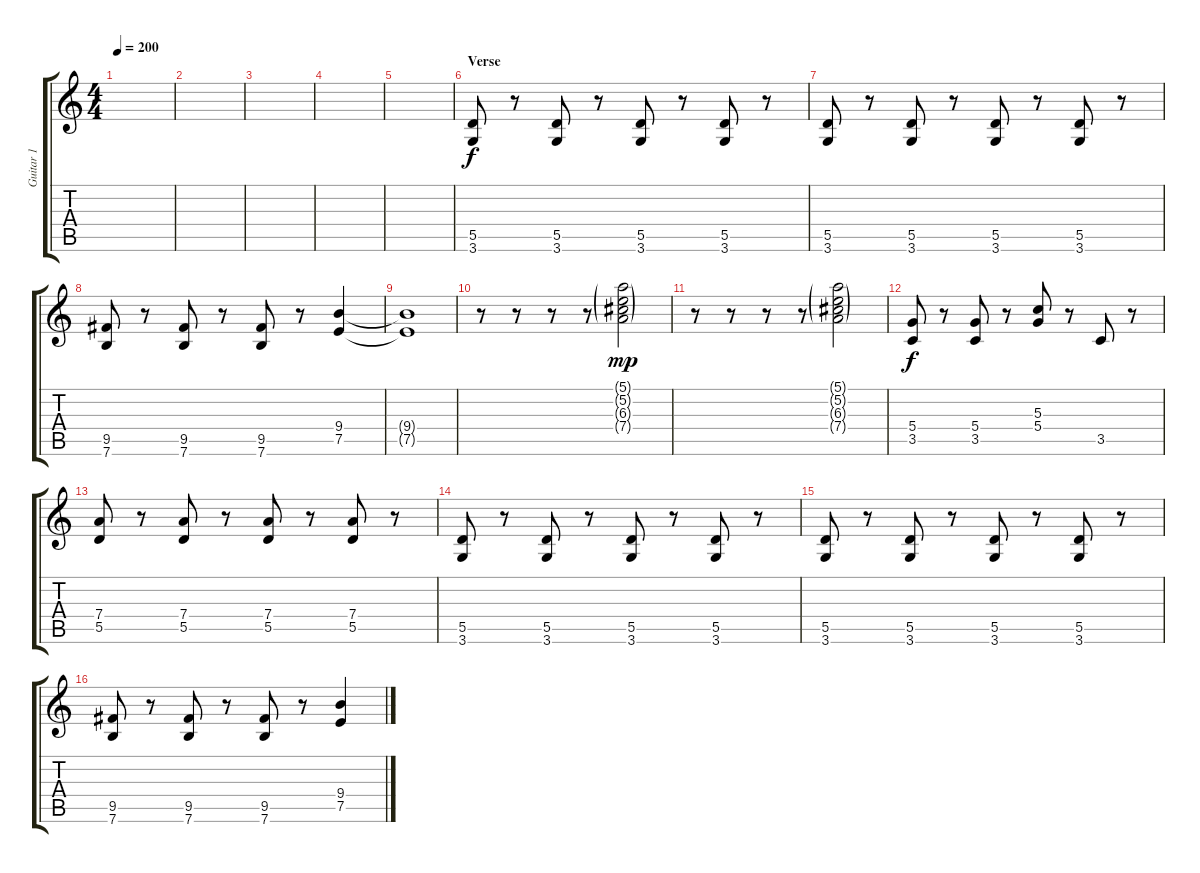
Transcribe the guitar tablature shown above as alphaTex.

\track ("Guitar 1" "Guitar 1") {instrument overdrivenguitar}
\staff {score tabs}
\tuning (E4 B3 G3 D3 A2 E2) {hide}
\ts (4 4)
\tempo 200
\clef g2
\ks c
|
|
|
|
|
\section ("" "Verse")
(5.5 3.6).8 r.8 (5.5 3.6).8 r.8 (5.5 3.6).8 r.8 (5.5 3.6).8 r.8 |
(5.5 3.6).8 r.8 (5.5 3.6).8 r.8 (5.5 3.6).8 r.8 (5.5 3.6).8 r.8 |
(9.5 7.6).8 r.8 (9.5 7.6).8 r.8 (9.5 7.6).8 r.8 (9.4 7.5).4 |
(9.4{t} 7.5{t}).1 |
r.8 r.8 r.8 r.8 (5.1{g} 5.2{g} 6.3{g} 7.4{g}).2{dy mp} |
r.8 r.8 r.8 r.8 (5.1{g} 5.2{g} 6.3{g} 7.4{g}).2 |
(5.4 3.5).8{dy f} r.8 (5.4 3.5).8 r.8 (5.3 5.4).8 r.8 3.5.8 r.8 |
(7.4 5.5).8 r.8 (7.4 5.5).8 r.8 (7.4 5.5).8 r.8 (7.4 5.5).8 r.8 |
(5.5 3.6).8 r.8 (5.5 3.6).8 r.8 (5.5 3.6).8 r.8 (5.5 3.6).8 r.8 |
(5.5 3.6).8 r.8 (5.5 3.6).8 r.8 (5.5 3.6).8 r.8 (5.5 3.6).8 r.8 |
(9.5 7.6).8 r.8 (9.5 7.6).8 r.8 (9.5 7.6).8 r.8 (9.4 7.5).4
